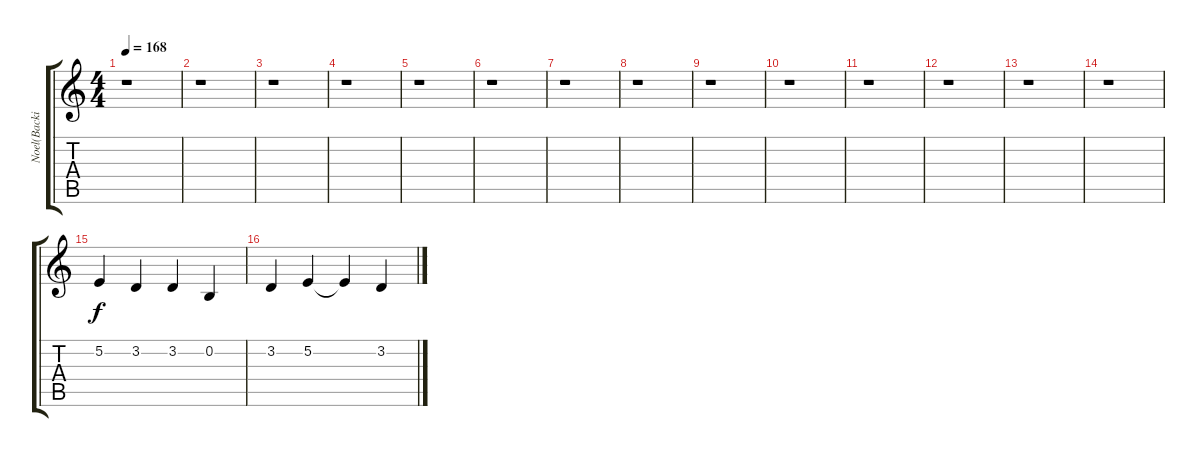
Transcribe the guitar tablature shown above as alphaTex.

\track ("Noel(Backing Vocal)" "Noel(Backi") {instrument oboe}
\staff {score tabs}
\tuning (E4 B3 G3 D3 A2 E2) {hide}
\ts (4 4)
\tempo 168
\clef g2
\ks c
r.1{dy f} |
r.1 |
r.1 |
r.1 |
r.1 |
r.1 |
r.1 |
r.1 |
r.1 |
r.1 |
r.1 |
r.1 |
r.1 |
r.1 |
5.2.4 3.2.4 3.2.4 0.2.4 |
3.2.4 5.2.4 5.2{t}.4 3.2.4
